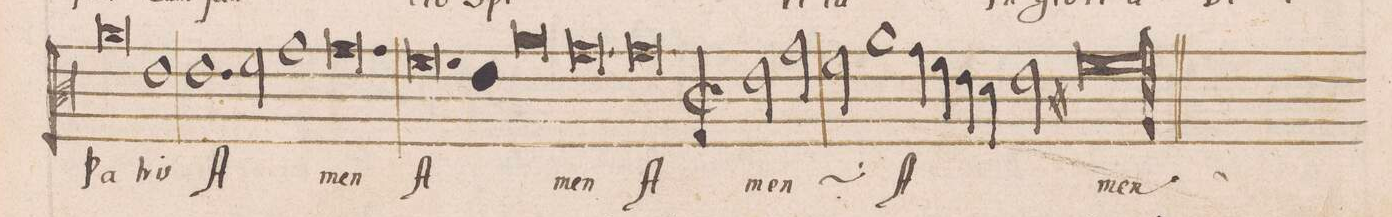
**kern	**text
*I"DISCANTVS	*
*clefC3	*
*k[]	*
*met(O|)	*
*M3/2	*
0a	Pa-
1e	-tris
=112-	=112-
1.e	A-
2f\	.
1g	.
=113-	=113-
0.g	-men
=114-	=114-
0.f	A-
=115-	=115-
*col	*
1e	.
0a	.
*Xcol	*
=116-	=116-
0.g	-men
=117-	=117-
0.g	A-
=118-	=118-
*M2/1	*
*met(C|)	*
2e\	-men
*	*ij
2g\	A-
2f\	-men
*	*Xij
1a\	A-
=119-	=119-
4g\	.
4f\	.
4e\	.
4d\	.
2e\	.
=120-	=120-
0f#Xl	-men
==	==
*-	*-
